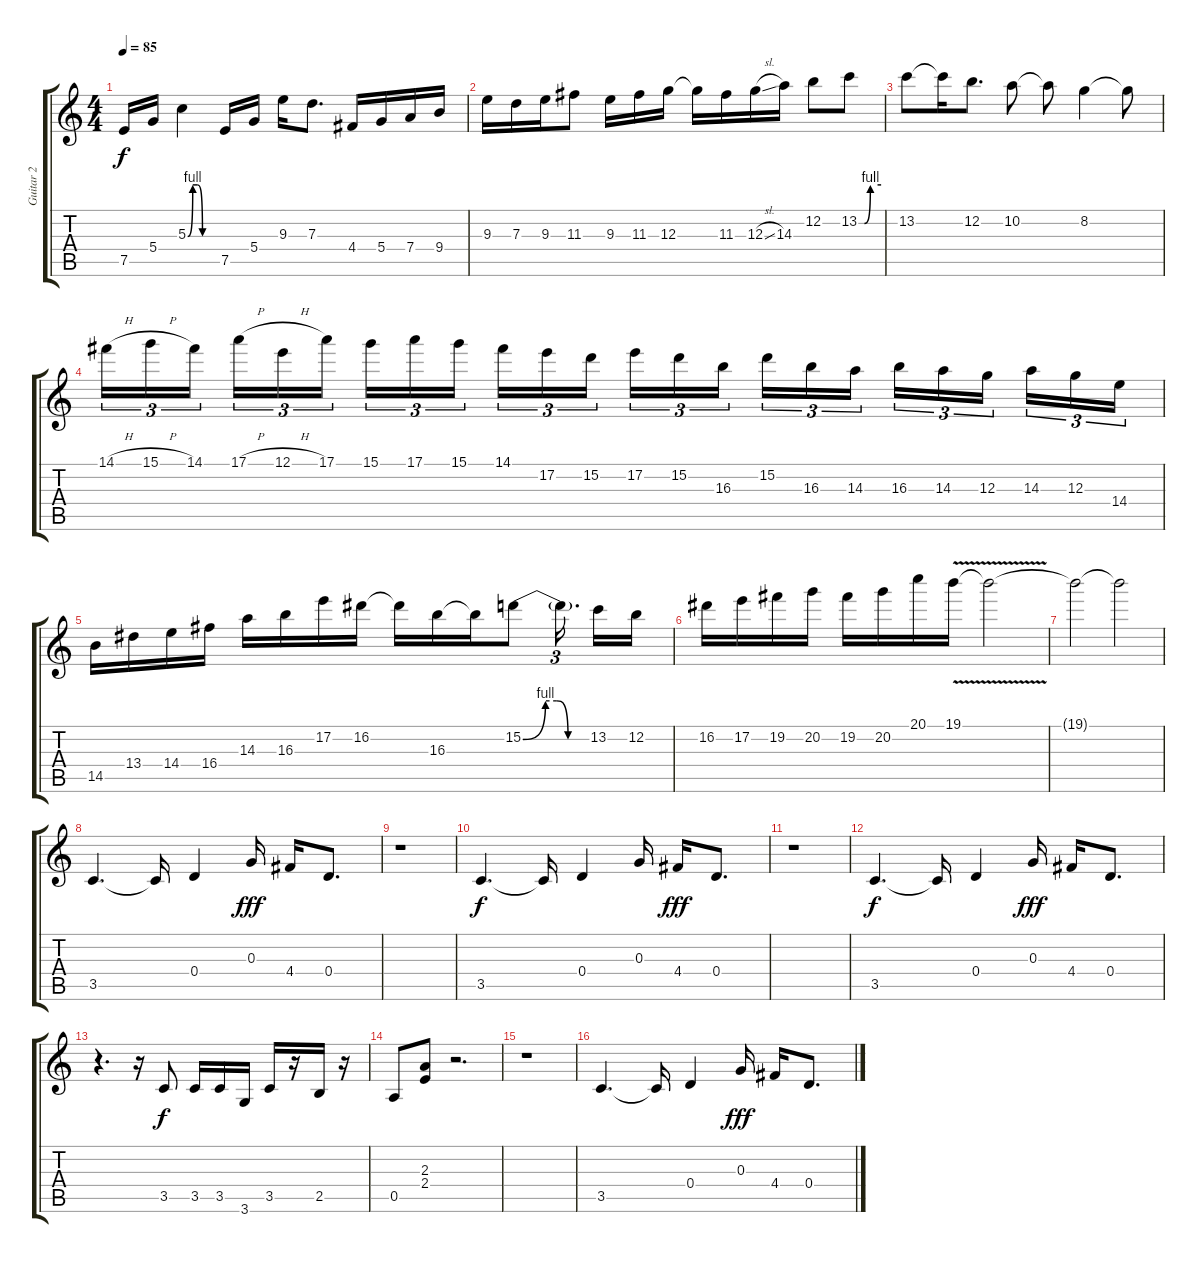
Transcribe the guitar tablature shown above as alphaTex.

\track ("Guitar 2" "Guitar 2") {instrument distortionguitar}
\staff {score tabs}
\tuning (E4 B3 G3 D3 A2 E2) {hide}
\ts (4 4)
\tempo 85
\clef g2
\ks c
7.5.16{dy f} 5.4.16 5.3{be (custom 0 0 10 4 20 4 30 0 60 0)}.4 7.5.16 5.4.16 9.3.16 7.3.8{d} 4.4.16 5.4.16 7.4.16 9.4.16 |
9.3.16 7.3.16 9.3.16 11.3.8 9.3.16 11.3.16 12.3.16 12.3{t}.16 11.3.16 12.3{sl}.16 14.3.16 12.2.8 13.2{be (custom 0 0 15 0 31 4 60 4)}.8 |
13.2.8 13.2{t}.16 12.2.8{d} 10.2.8 10.2{t}.8 8.2.4 8.2{t}.8 |
14.1{h}.16{tu (3 2)} 15.1{h}.16{tu (3 2)} 14.1.16{tu (3 2) beam splitsecondary} 17.1{h}.16{tu (3 2)} 12.1{h}.16{tu (3 2)} 17.1.16{tu (3 2)} 15.1.16{tu (3 2)} 17.1.16{tu (3 2)} 15.1.16{tu (3 2) beam splitsecondary} 14.1.16{tu (3 2)} 17.2.16{tu (3 2)} 15.2.16{tu (3 2)} 17.2.16{tu (3 2)} 15.2.16{tu (3 2)} 16.3.16{tu (3 2) beam splitsecondary} 15.2.16{tu (3 2)} 16.3.16{tu (3 2)} 14.3.16{tu (3 2)} 16.3.16{tu (3 2)} 14.3.16{tu (3 2)} 12.3.16{tu (3 2) beam splitsecondary} 14.3.16{tu (3 2)} 12.3.16{tu (3 2)} 14.4.16{tu (3 2)} |
14.5.16 13.4.16 14.4.16 16.4.16 14.3.16 16.3.16 17.2.16 16.2.16 16.2{t}.16 16.3.16 16.3{t}.16 15.2{be (custom 0 0 20 4 30 4 40 0 60 0)}.8 15.2{t}.16{d tu (3 2) beam splitsecondary} 13.2.16 12.2.16 |
16.2.16 17.2.16 19.2.16 20.2.16 19.2.16 20.2.16 20.1.16 19.1{v}.16 19.1{t}.2 |
19.1{t}.2 19.1{t}.2 |
3.5.4{d} 3.5{t}.16 0.4.4 0.3.16{dy fff} 4.4.16 0.4.8{d} |
r.1 |
3.5.4{d dy f} 3.5{t}.16 0.4.4 0.3.16 4.4.16{dy fff} 0.4.8{d} |
r.1 |
3.5.4{d dy f} 3.5{t}.16 0.4.4 0.3.16{dy fff} 4.4.16 0.4.8{d} |
r.4{d} r.16 3.5.8{dy f} 3.5.16 3.5.16 3.6.16 3.5.16 r.16 2.5.16 r.16 |
0.5.8 (2.3 2.4).8 r.2{d} |
r.1 |
3.5.4{d} 3.5{t}.16 0.4.4 0.3.16{dy fff} 4.4.16 0.4.8{d}
